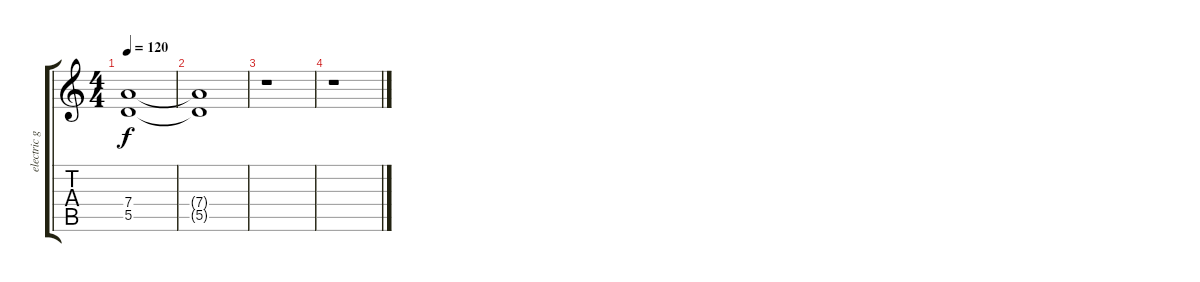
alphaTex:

\track ("electric guitar (jazz)" "electric g") {instrument electricguitarjazz}
\staff {score tabs}
\tuning (E4 B3 G3 D3 A2 E2) {hide}
\ts (4 4)
\tempo 120
\clef g2
\ks c
(7.4{t} 5.5{t}).1{dy f} |
(7.4{t} 5.5{t}).1 |
r.1 |
r.1
